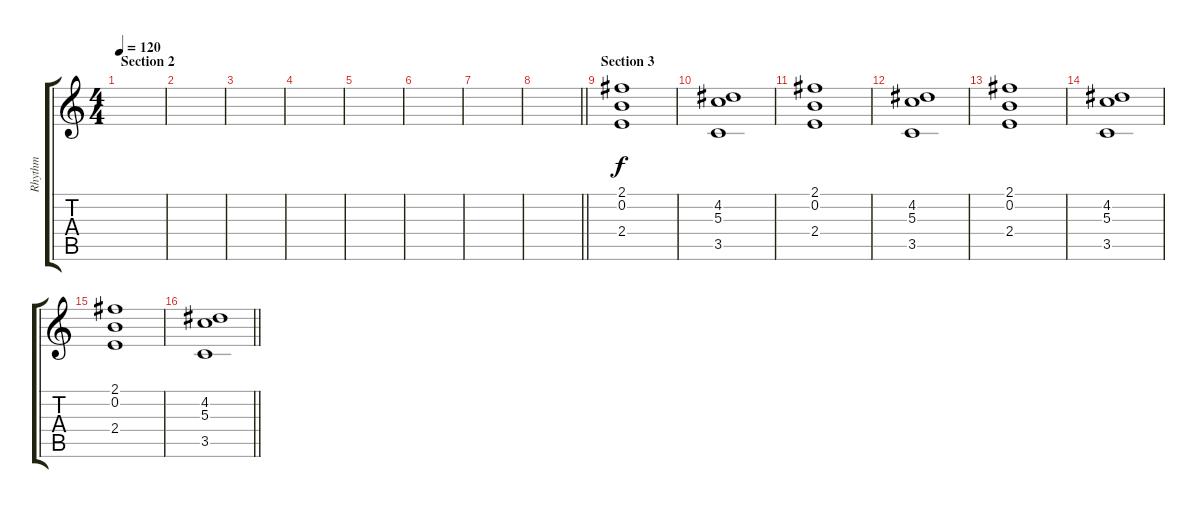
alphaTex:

\track ("Rhythm" "Rhythm") {instrument electricguitarjazz}
\staff {score tabs}
\tuning (E4 B3 G3 D3 A2 E2) {hide}
\ts (4 4)
\section ("" "Section 2")
\tempo 120
\clef g2
\ks c
|
|
|
|
|
|
|
\barLineRight lightlight
|
\section ("" "Section 3")
(2.1 0.2 2.4).1 |
(4.2 5.3 3.5).1 |
(2.1 0.2 2.4).1 |
(4.2 5.3 3.5).1 |
(2.1 0.2 2.4).1 |
(4.2 5.3 3.5).1 |
(2.1 0.2 2.4).1 |
\barLineRight lightlight
(4.2 5.3 3.5).1
